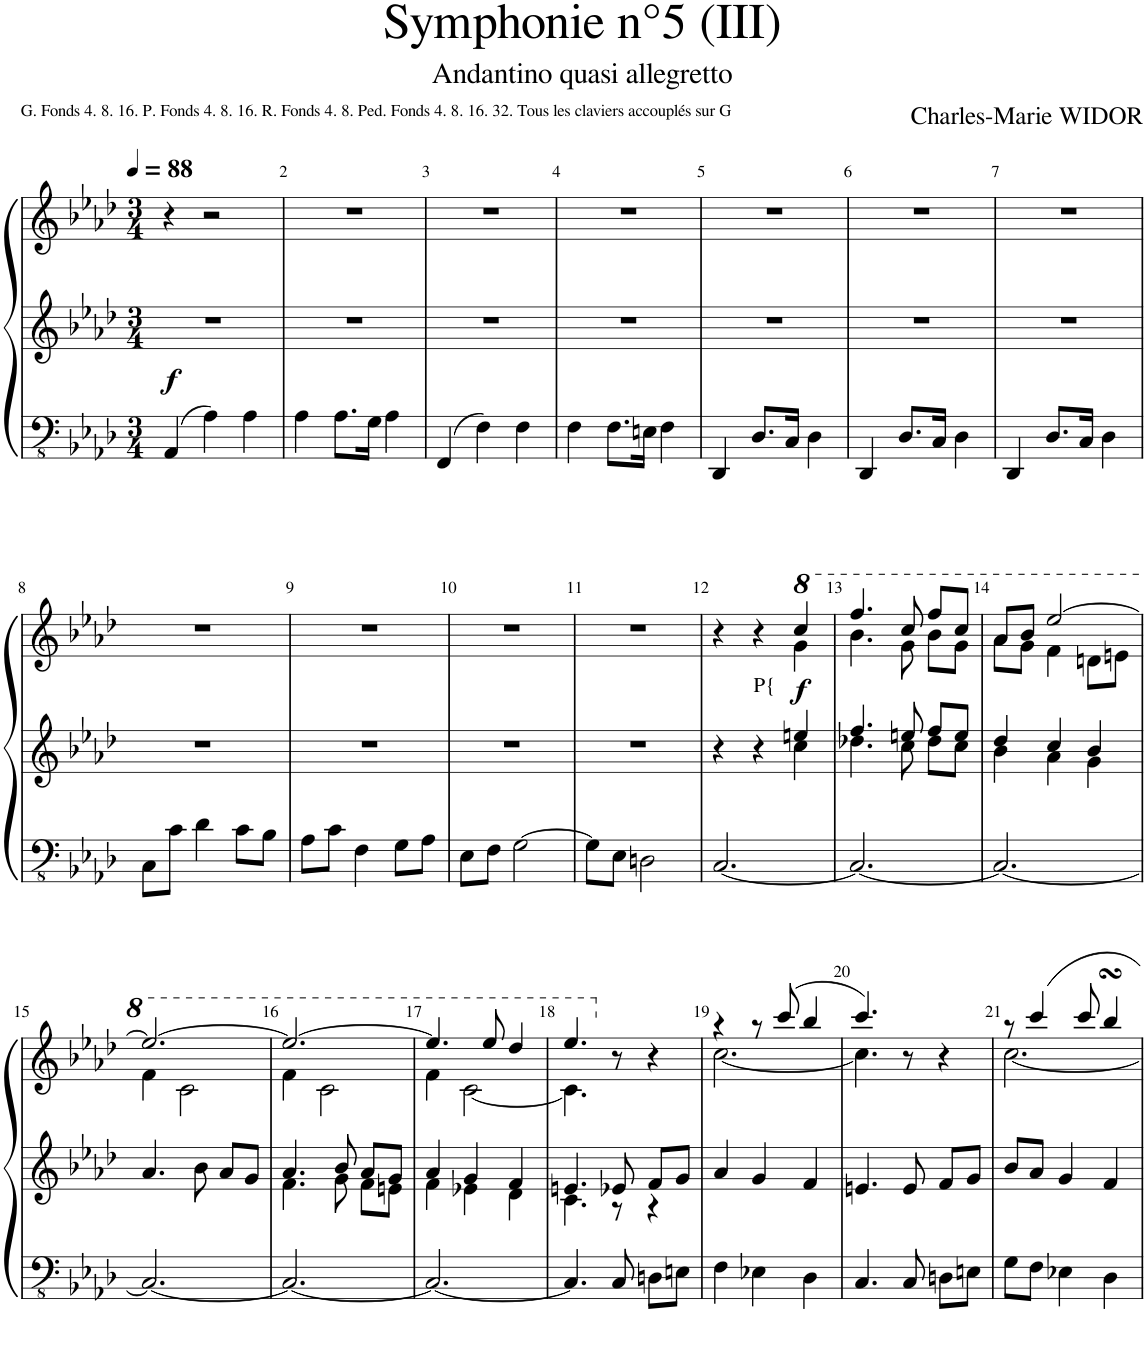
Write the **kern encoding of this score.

**kern	**kern	**kern	**dynam
*part1	*part1	*part1	*part1
*staff3	*staff2	*staff1	*staff1/2/3
*I"Orgue à tuyaux	*	*	*
*I'Org.	*	*	*
*clefFv4	*clefG2	*clefG2	*
*k[b-e-a-d-]	*k[b-e-a-d-]	*k[b-e-a-d-]	*
*M3/4	*M3/4	*M3/4	*
*MM88	*MM88	*MM88	*
=1	=1	=1	=1
!	!	!	!LO:DY:a=3
4AAA-/	2.r	4r	f
4AA-\	.	2r	.
4AA-\	.	.	.
=2	=2	=2	=2
4AA-\	2.r	2.r	.
8.AA-\L	.	.	.
16GG\Jk	.	.	.
4AA-\	.	.	.
=3	=3	=3	=3
4FFF/	2.r	2.r	.
4FF\	.	.	.
4FF\	.	.	.
=4	=4	=4	=4
4FF\	2.r	2.r	.
8.FF\L	.	.	.
16EEn\Jk	.	.	.
4FF\	.	.	.
=5	=5	=5	=5
4DDD-/	2.r	2.r	.
8.DD-/L	.	.	.
16CC/Jk	.	.	.
4DD-\	.	.	.
=6	=6	=6	=6
4DDD-/	2.r	2.r	.
8.DD-/L	.	.	.
16CC/Jk	.	.	.
4DD-\	.	.	.
=7	=7	=7	=7
4DDD-/	2.r	2.r	.
8.DD-/L	.	.	.
16CC/Jk	.	.	.
4DD-\	.	.	.
!!LO:LB:g=z
=8	=8	=8	=8
8CC\L	2.r	2.r	.
8C\J	.	.	.
4D-\	.	.	.
8C\L	.	.	.
8BB-\J	.	.	.
=9	=9	=9	=9
8AA-\L	2.r	2.r	.
8C\J	.	.	.
4FF\	.	.	.
8GG\L	.	.	.
8AA-\J	.	.	.
=10	=10	=10	=10
8EE-\L	2.r	2.r	.
8FF\J	.	.	.
[2GG\	.	.	.
=11	=11	=11	=11
8GG\L]	2.r	2.r	.
8EE-\J	.	.	.
2DDn\	.	.	.
=12	=12	=12	=12
*	*^	*^	*
[2.CC/	4r	2ryy	4r	2ryy	.
!	!	!	!LO:TX:b:t=P{	!	!
.	4r	.	4r	.	.
*	*	*	*8va	*	*
!	!	!	!	!	!LO:DY:b
.	4een/	4cc\	4ccc/	4gg\	f
=13	=13	=13	=13	=13	=13
2.CC/_	4.ff/	4.dd-X\	4.fff/	4.bb-\	.
.	8een/	8cc\	8ccc/	8gg\	.
.	8ff/L	8dd-\L	8fff/L	8bb-\L	.
.	8ee/J	8cc\J	8ccc/J	8gg\J	.
=14	=14	=14	=14	=14	=14
2.CC/_	4dd-/	4b-\	8aa-/L	8aa-\L	.
.	.	.	8bb-/J	8gg\J	.
.	4cc/	4a-\	[2eee-/	4ff\	.
.	4b-/	4g\	.	8ddn\L	.
.	.	.	.	8een\J	.
*	*v	*v	*	*	*
!!LO:LB:g=z	!!
=15	=15	=15	=15	=15
2.CC/_	4.a-/	2.eee-/_	4ff\	.
.	.	.	2cc\	.
.	8b-\	.	.	.
.	8a-/L	.	.	.
.	8g/J	.	.	.
=16	=16	=16	=16	=16
*	*^	*	*	*
2.CC/_	4.a-/	4.f\	2.eee-/_	4ff\	.
.	.	.	.	2cc\	.
.	8b-/	8g\	.	.	.
.	8a-/L	8f\L	.	.	.
.	8g/J	8en\J	.	.	.
=17	=17	=17	=17	=17	=17
2.CC/_	4a-/	4f\	4.eee-/]	4ff\	.
.	4g/	4e-X\	.	[2cc\	.
.	.	.	8eee-/	.	.
.	4f/	4d-\	4ddd-/	.	.
=18	=18	=18	=18	=18	=18
4.CC/]	4.en/	4.c\	4.eee-/	4.cc\]	.
*	*	*	*X8va	*	*
8CC/	8e-X/	8r	8r	4.ryy	.
8DDn\L	8f/L	4r	4r	.	.
8EEn\J	8g/J	.	.	.	.
*	*v	*v	*	*	*
=19	=19	=19	=19	=19
4FF\	4a-/	4r	[2.cc\	.
4EE-X\	4g/	8r	.	.
.	.	(8ccc/	.	.
4DD-\	4f/	4bb-/	.	.
=20	=20	=20	=20	=20
4.CC/	4.en/	4.ccc/)	4.cc\]	.
8CC/	8e/	8r	4.ryy	.
8DDn\L	8f/L	4r	.	.
8EEn\J	8g/J	.	.	.
=21	=21	=21	=21	=21
8GG\L	8b-/L	8r	[2.cc\	.
8FF\J	8a-/J	4ccc/	.	.
4EE-X\	4g/	.	.	.
.	.	8ccc/	.	.
4DD-\	4f/	4bb-sSSS/	.	.
*	*	*v	*v	*
=	=	=	=
*-	*-	*-	*-
